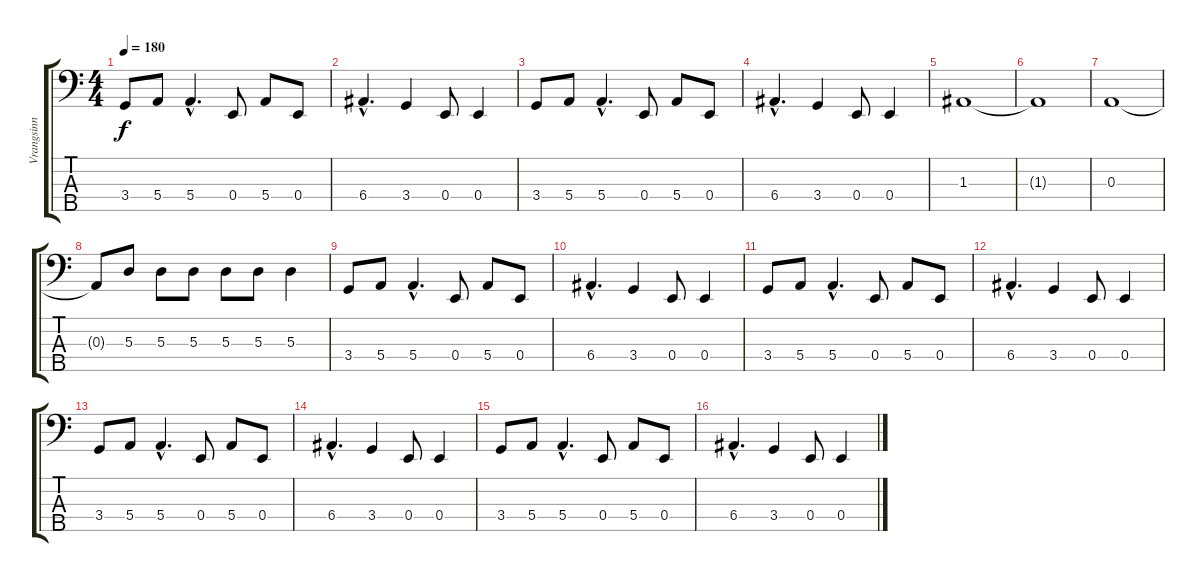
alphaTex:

\track ("Vrangsinn" "Vrangsinn") {instrument electricbassfinger}
\staff {score tabs}
\tuning (G2 D2 A1 E1 B0) {hide}
\ts (4 4)
\tempo 180
\clef f4
\ks c
3.4.8{dy f} 5.4.8 5.4{hac}.4{d} 0.4.8 5.4.8 0.4.8 |
6.4{hac}.4{d} 3.4.4 0.4.8 0.4.4 |
3.4.8 5.4.8 5.4{hac}.4{d} 0.4.8 5.4.8 0.4.8 |
6.4{hac}.4{d} 3.4.4 0.4.8 0.4.4 |
1.3.1 |
1.3{t}.1 |
0.3.1 |
0.3{t}.8 5.3.8 5.3.8 5.3.8 5.3.8 5.3.8 5.3.4 |
3.4.8 5.4.8 5.4{hac}.4{d} 0.4.8 5.4.8 0.4.8 |
6.4{hac}.4{d} 3.4.4 0.4.8 0.4.4 |
3.4.8 5.4.8 5.4{hac}.4{d} 0.4.8 5.4.8 0.4.8 |
6.4{hac}.4{d} 3.4.4 0.4.8 0.4.4 |
3.4.8 5.4.8 5.4{hac}.4{d} 0.4.8 5.4.8 0.4.8 |
6.4{hac}.4{d} 3.4.4 0.4.8 0.4.4 |
3.4.8 5.4.8 5.4{hac}.4{d} 0.4.8 5.4.8 0.4.8 |
6.4{hac}.4{d} 3.4.4 0.4.8 0.4.4
